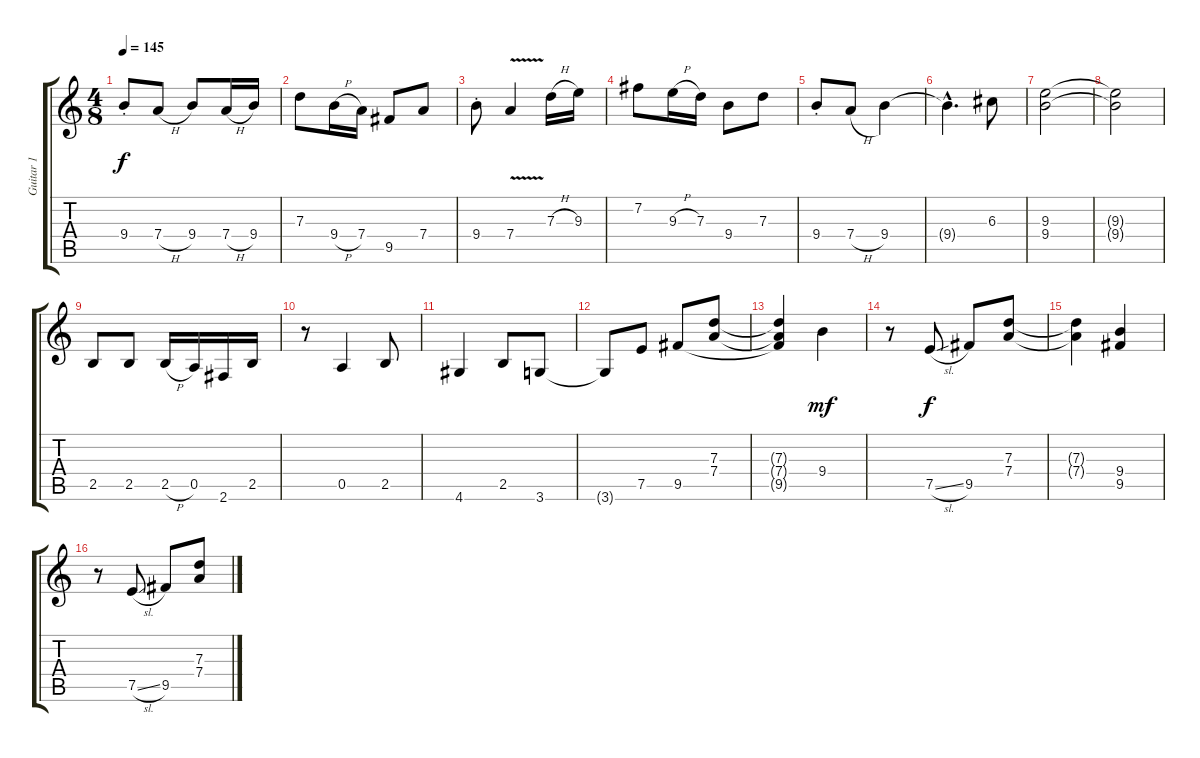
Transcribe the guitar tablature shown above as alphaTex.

\track ("Guitar 1" "Guitar 1") {instrument distortionguitar}
\staff {score tabs}
\tuning (E4 B3 G3 D3 A2 E2) {hide}
\ts (4 8)
\tempo 145
\clef g2
\ks c
9.4{st}.8{dy f} 7.4{h}.8 9.4.8 7.4{h}.16 9.4.16 |
7.3.8 9.4{h}.16 7.4.16 9.5.8 7.4.8 |
9.4{st}.8 7.4{v}.4 7.3{h}.16 9.3.16 |
7.2.8 9.3{h}.16 7.3.16 9.4.8 7.3.8 |
9.4{st}.8 7.4{h}.8 9.4.4 |
9.4{hac t}.4{d} 6.3.8 |
(9.3 9.4).2 |
(9.3{t} 9.4{t}).2 |
2.5.8 2.5.8 2.5{h}.16 0.5.16 2.6.16 2.5.16 |
r.8 0.5.4 2.5.8 |
4.6.4 2.5.8 3.6.8 |
3.6{t}.8 7.5.8 9.5.8 (7.3 7.4).8 |
(7.3{t} 7.4{t} 9.5{t}).4 9.4.4{dy mf} |
r.8 7.5{sl}.8{dy f} 9.5.8 (7.3 7.4).8 |
(7.3{t} 7.4{t}).4 (9.4 9.5).4 |
r.8 7.5{sl}.8 9.5.8 (7.3 7.4).8
